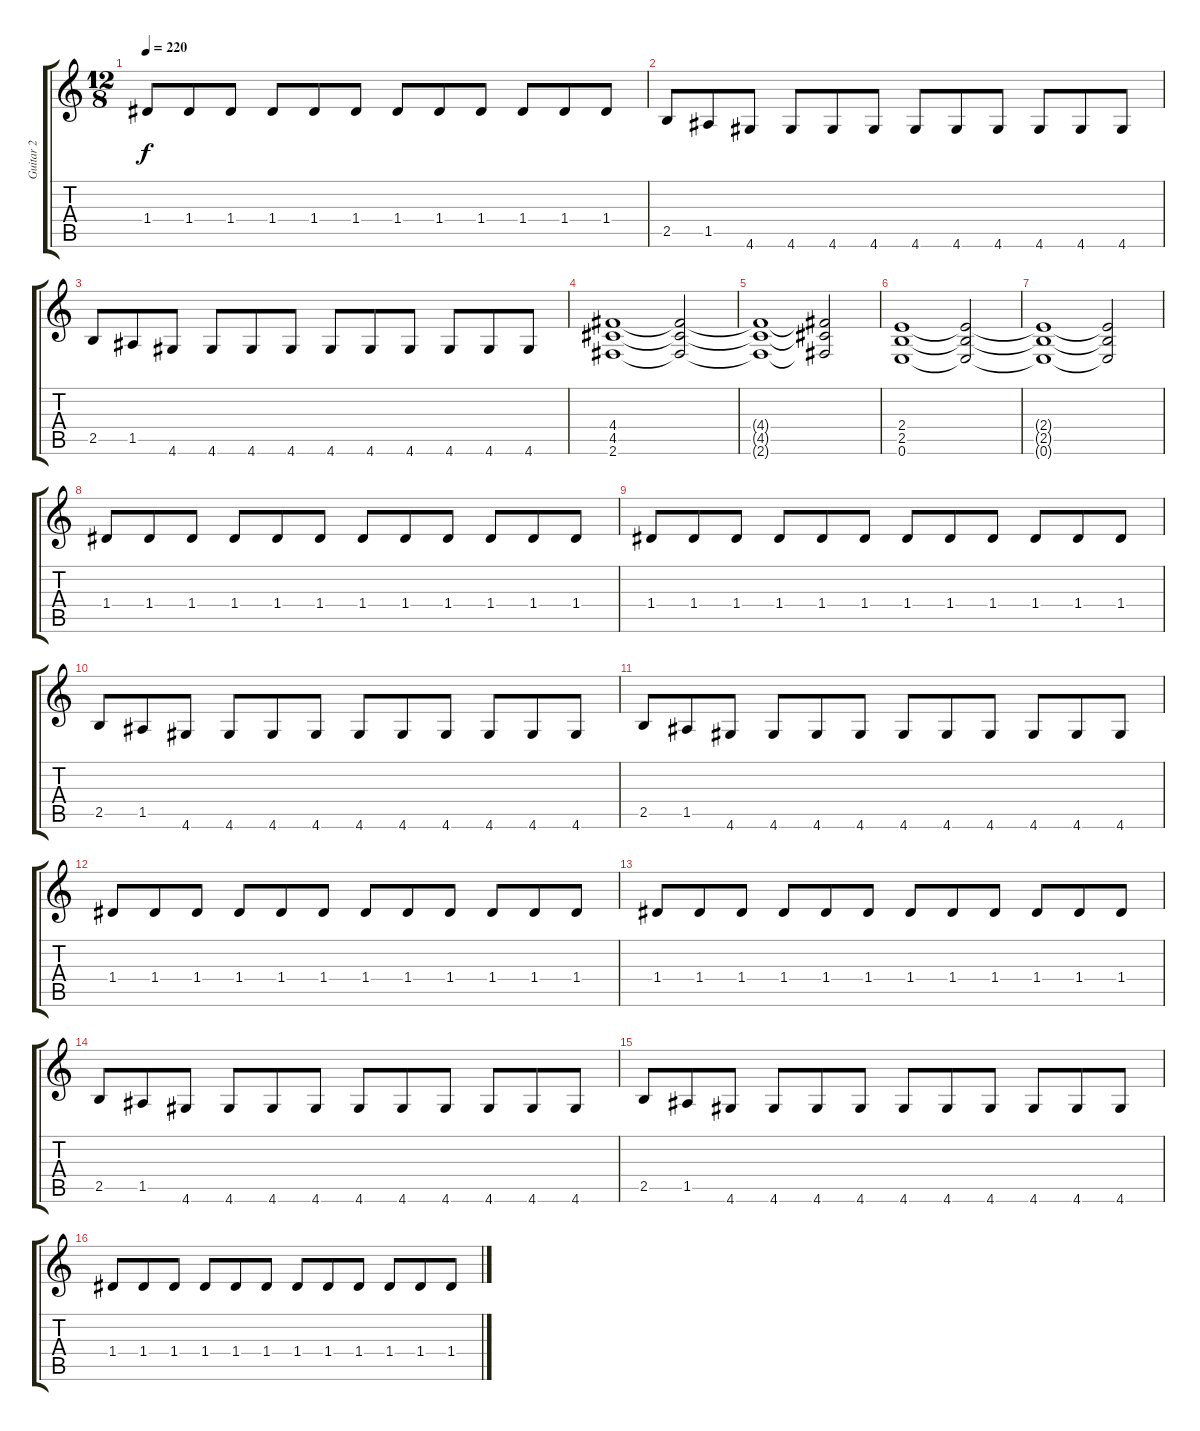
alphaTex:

\track ("Guitar 2" "Guitar 2") {instrument distortionguitar}
\staff {score tabs}
\tuning (E4 B3 G3 D3 A2 E2) {hide}
\ts (12 8)
\tempo 220
\clef g2
\ks c
1.4.8{dy f} 1.4.8 1.4.8 1.4.8 1.4.8 1.4.8 1.4.8 1.4.8 1.4.8 1.4.8 1.4.8 1.4.8 |
2.5.8 1.5.8 4.6.8 4.6.8 4.6.8 4.6.8 4.6.8 4.6.8 4.6.8 4.6.8 4.6.8 4.6.8 |
2.5.8 1.5.8 4.6.8 4.6.8 4.6.8 4.6.8 4.6.8 4.6.8 4.6.8 4.6.8 4.6.8 4.6.8 |
(4.4 4.5 2.6).1 (4.4{t} 4.5{t} 2.6{t}).2 |
(4.4{t} 4.5{t} 2.6{t}).1 (4.4{t} 4.5{t} 2.6{t}).2 |
(2.4 2.5 0.6).1 (2.4{t} 2.5{t} 0.6{t}).2 |
(2.4{t} 2.5{t} 0.6{t}).1 (2.4{t} 2.5{t} 0.6{t}).2 |
1.4.8 1.4.8 1.4.8 1.4.8 1.4.8 1.4.8 1.4.8 1.4.8 1.4.8 1.4.8 1.4.8 1.4.8 |
1.4.8 1.4.8 1.4.8 1.4.8 1.4.8 1.4.8 1.4.8 1.4.8 1.4.8 1.4.8 1.4.8 1.4.8 |
2.5.8 1.5.8 4.6.8 4.6.8 4.6.8 4.6.8 4.6.8 4.6.8 4.6.8 4.6.8 4.6.8 4.6.8 |
2.5.8 1.5.8 4.6.8 4.6.8 4.6.8 4.6.8 4.6.8 4.6.8 4.6.8 4.6.8 4.6.8 4.6.8 |
1.4.8 1.4.8 1.4.8 1.4.8 1.4.8 1.4.8 1.4.8 1.4.8 1.4.8 1.4.8 1.4.8 1.4.8 |
1.4.8 1.4.8 1.4.8 1.4.8 1.4.8 1.4.8 1.4.8 1.4.8 1.4.8 1.4.8 1.4.8 1.4.8 |
2.5.8 1.5.8 4.6.8 4.6.8 4.6.8 4.6.8 4.6.8 4.6.8 4.6.8 4.6.8 4.6.8 4.6.8 |
2.5.8 1.5.8 4.6.8 4.6.8 4.6.8 4.6.8 4.6.8 4.6.8 4.6.8 4.6.8 4.6.8 4.6.8 |
1.4.8 1.4.8 1.4.8 1.4.8 1.4.8 1.4.8 1.4.8 1.4.8 1.4.8 1.4.8 1.4.8 1.4.8
